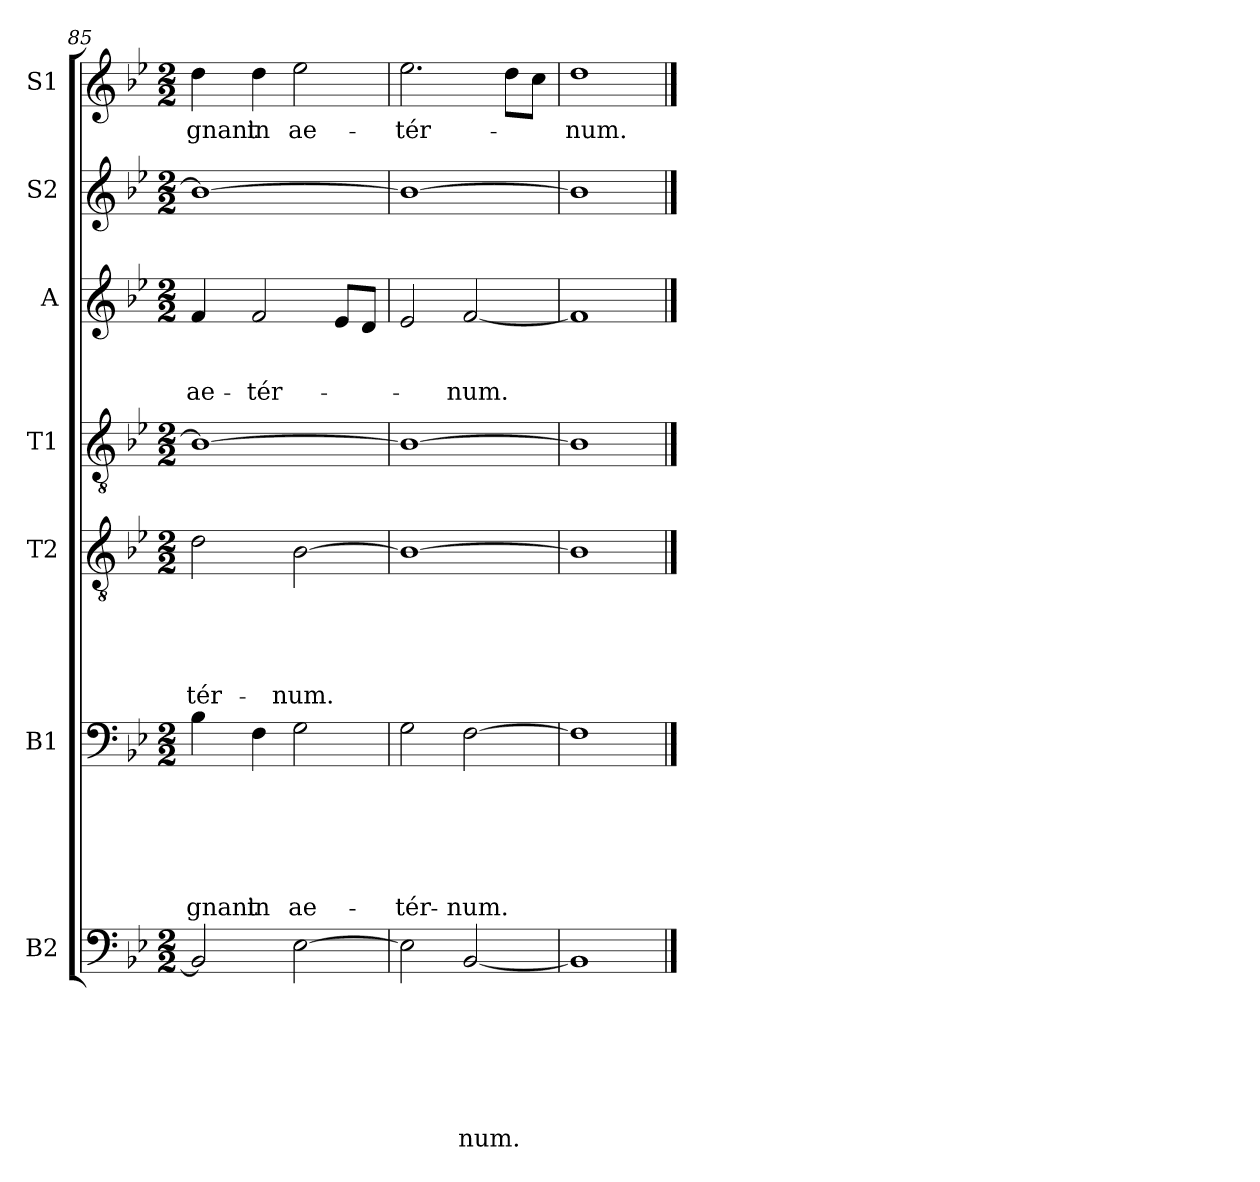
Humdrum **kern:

**kern	**text	**text	**text	**text	**text	**text	**text	**kern	**text	**text	**text	**text	**text	**text	**kern	**text	**text	**text	**text	**text	**kern	**text	**kern	**text	**text	**text	**kern	**text	**kern	**text
*part7	*part7	*part7	*part7	*part7	*part7	*part7	*part7	*part6	*part6	*part6	*part6	*part6	*part6	*part6	*part5	*part5	*part5	*part5	*part5	*part5	*part4	*part4	*part3	*part3	*part3	*part3	*part2	*part2	*part1	*part1
*staff7	*staff7	*staff7	*staff7	*staff7	*staff7	*staff7	*staff7	*staff6	*staff6	*staff6	*staff6	*staff6	*staff6	*staff6	*staff5	*staff5	*staff5	*staff5	*staff5	*staff5	*staff4	*staff4	*staff3	*staff3	*staff3	*staff3	*staff2	*staff2	*staff1	*staff1
*I"B2	*	*	*	*	*	*	*	*I"B1	*	*	*	*	*	*	*I"T2	*	*	*	*	*	*I"T1	*	*I"A	*	*	*	*I"S2	*	*I"S1	*
*clefF4	*	*	*	*	*	*	*	*clefF4	*	*	*	*	*	*	*clefGv2	*	*	*	*	*	*clefGv2	*	*clefG2	*	*	*	*clefG2	*	*clefG2	*
*k[b-e-]	*	*	*	*	*	*	*	*k[b-e-]	*	*	*	*	*	*	*k[b-e-]	*	*	*	*	*	*k[b-e-]	*	*k[b-e-]	*	*	*	*k[b-e-]	*	*k[b-e-]	*
*B-:	*	*	*	*	*	*	*	*B-:	*	*	*	*	*	*	*B-:	*	*	*	*	*	*B-:	*	*B-:	*	*	*	*B-:	*	*B-:	*
*M2/2	*	*	*	*	*	*	*	*M2/2	*	*	*	*	*	*	*M2/2	*	*	*	*	*	*M2/2	*	*M2/2	*	*	*	*M2/2	*	*M2/2	*
=85	=85	=85	=85	=85	=85	=85	=85	=85	=85	=85	=85	=85	=85	=85	=85	=85	=85	=85	=85	=85	=85	=85	=85	=85	=85	=85	=85	=85	=85	=85
!	!	!	!	!	!	!	!	!	!	!	!	!	!	!LO:LY:b	!	!	!	!	!	!LO:LY:b	!	!	!	!	!	!LO:LY:b	!	!	!	!LO:LY:b
2BB-/]	.	.	.	.	.	.	.	4B-\	.	.	.	.	.	-gnant	2d\	.	.	.	.	-tér-	1B-_	.	4f/	.	.	ae-	1b-_	.	4dd\	-gnant
!	!	!	!	!	!	!	!	!	!	!	!	!	!	!LO:LY:b	!	!	!	!	!	!	!	!	!	!	!	!LO:LY:b	!	!	!	!LO:LY:b
.	.	.	.	.	.	.	.	4F\	.	.	.	.	.	in	.	.	.	.	.	.	.	.	2f/	.	.	-tér-	.	.	4dd\	in
!	!	!	!	!	!	!	!	!	!	!	!	!	!	!LO:LY:b	!	!	!	!	!	!LO:LY:b	!	!	!	!	!	!	!	!	!	!LO:LY:b
[2E-\	.	.	.	.	.	.	.	2G\	.	.	.	.	.	ae-	[2B-\	.	.	.	.	-num.	.	.	.	.	.	.	.	.	2ee-\	ae-
.	.	.	.	.	.	.	.	.	.	.	.	.	.	.	.	.	.	.	.	.	.	.	8e-/L	.	.	.	.	.	.	.
.	.	.	.	.	.	.	.	.	.	.	.	.	.	.	.	.	.	.	.	.	.	.	8d/J	.	.	.	.	.	.	.
=86	=86	=86	=86	=86	=86	=86	=86	=86	=86	=86	=86	=86	=86	=86	=86	=86	=86	=86	=86	=86	=86	=86	=86	=86	=86	=86	=86	=86	=86	=86
!	!	!	!	!	!	!	!	!	!	!	!	!	!	!LO:LY:b	!	!	!	!	!	!	!	!	!	!	!	!	!	!	!	!LO:LY:b
2E-\]	.	.	.	.	.	.	.	2G\	.	.	.	.	.	-tér-	1B-_	.	.	.	.	.	1B-_	.	2e-/	.	.	.	1b-_	.	2.ee-\	-tér-
!	!	!	!	!	!	!	!LO:LY:b	!	!	!	!	!	!	!LO:LY:b	!	!	!	!	!	!	!	!	!	!	!	!LO:LY:b	!	!	!	!
[2BB-/	.	.	.	.	.	.	-num.	[2F\	.	.	.	.	.	-num.	.	.	.	.	.	.	.	.	[2f/	.	.	-num.	.	.	.	.
.	.	.	.	.	.	.	.	.	.	.	.	.	.	.	.	.	.	.	.	.	.	.	.	.	.	.	.	.	8dd\L	.
.	.	.	.	.	.	.	.	.	.	.	.	.	.	.	.	.	.	.	.	.	.	.	.	.	.	.	.	.	8cc\J	.
=87	=87	=87	=87	=87	=87	=87	=87	=87	=87	=87	=87	=87	=87	=87	=87	=87	=87	=87	=87	=87	=87	=87	=87	=87	=87	=87	=87	=87	=87	=87
!	!	!	!	!	!	!	!	!	!	!	!	!	!	!	!	!	!	!	!	!	!	!	!	!	!	!	!	!	!	!LO:LY:b
1BB-]	.	.	.	.	.	.	.	1F]	.	.	.	.	.	.	1B-]	.	.	.	.	.	1B-]	.	1f]	.	.	.	1b-]	.	1dd	-num.
==	==	==	==	==	==	==	==	==	==	==	==	==	==	==	==	==	==	==	==	==	==	==	==	==	==	==	==	==	==	==
*-	*-	*-	*-	*-	*-	*-	*-	*-	*-	*-	*-	*-	*-	*-	*-	*-	*-	*-	*-	*-	*-	*-	*-	*-	*-	*-	*-	*-	*-	*-
